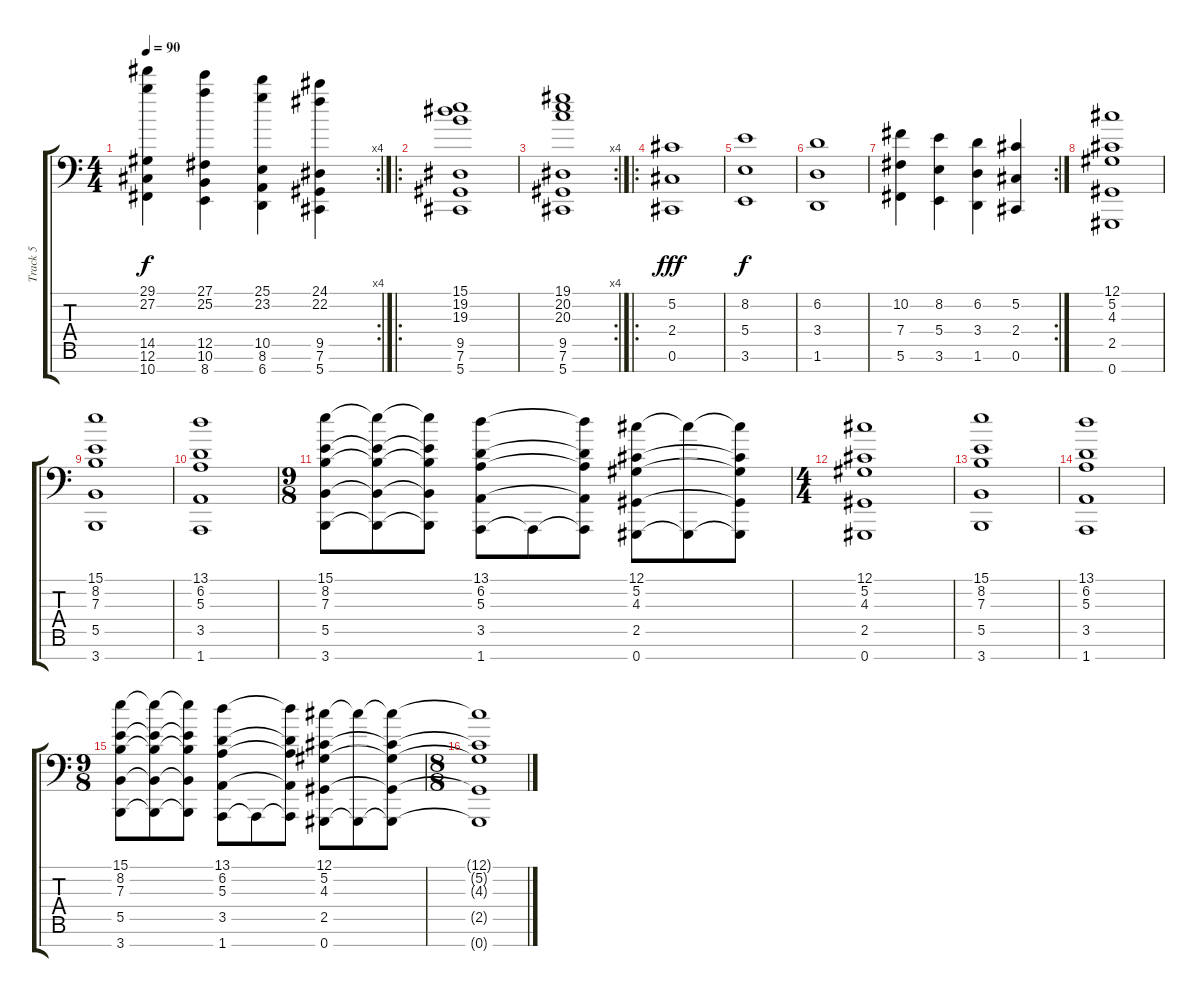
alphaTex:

\track ("Track 5" "Track 5") {instrument pad8sweep}
\staff {score tabs}
\tuning (Db4 Ab3 E3 B2 Gb2 Db2 Ab1) {hide}
\rc 4
\ts (4 4)
\tempo 90
\clef f4
\ks c
(29.1 27.2 14.5 12.6 10.7).4{dy f} (27.1 25.2 12.5 10.6 8.7).4 (25.1 23.2 10.5 8.6 6.7).4 (24.1 22.2 9.5 7.6 5.7).4 |
\ro
(15.1 19.2 19.3 9.5 7.6 5.7).1 |
\rc 4
(19.1 20.2 20.3 9.5 7.6 5.7).1 |
\ro
(5.2 2.4 0.6).1{dy fff} |
(8.2 5.4 3.6).1{dy f} |
(6.2 3.4 1.6).1 |
\rc 2
(10.2 7.4 5.6).4 (8.2 5.4 3.6).4 (6.2 3.4 1.6).4 (5.2 2.4 0.6).4 |
(12.1 5.2 4.3 2.5 0.7).1 |
(15.1 8.2 7.3 5.5 3.7).1 |
(13.1 6.2 5.3 3.5 1.7).1 |
\ts (9 8)
(15.1 8.2 7.3 5.5 3.7).8 (15.1{t} 8.2{t} 7.3{t} 5.5{t} 3.7{t}).8 (15.1{t} 8.2{t} 7.3{t} 5.5{t} 3.7{t}).8 (13.1 6.2 5.3 3.5 1.7).8 1.7{t}.8 (13.1{t} 6.2{t} 5.3{t} 3.5{t} 1.7{t}).8 (12.1 5.2 4.3 2.5 0.7).8 (12.1{t} 0.7{t}).8 (12.1{t} 5.2{t} 4.3{t} 2.5{t} 0.7{t}).8 |
\ts (4 4)
(12.1 5.2 4.3 2.5 0.7).1 |
(15.1 8.2 7.3 5.5 3.7).1 |
(13.1 6.2 5.3 3.5 1.7).1 |
\ts (9 8)
(15.1 8.2 7.3 5.5 3.7).8 (15.1{t} 8.2{t} 7.3{t} 5.5{t} 3.7{t}).8 (15.1{t} 8.2{t} 7.3{t} 5.5{t} 3.7{t}).8 (13.1 6.2 5.3 3.5 1.7).8 1.7{t}.8 (13.1{t} 6.2{t} 5.3{t} 3.5{t} 1.7{t}).8 (12.1 5.2 4.3 2.5 0.7).8 (12.1{t} 0.7{t}).8 (12.1{t} 5.2{t} 4.3{t} 2.5{t} 0.7{t}).8 |
\ts (8 8)
(12.1{t} 5.2{t} 4.3{t} 2.5{t} 0.7{t}).1
